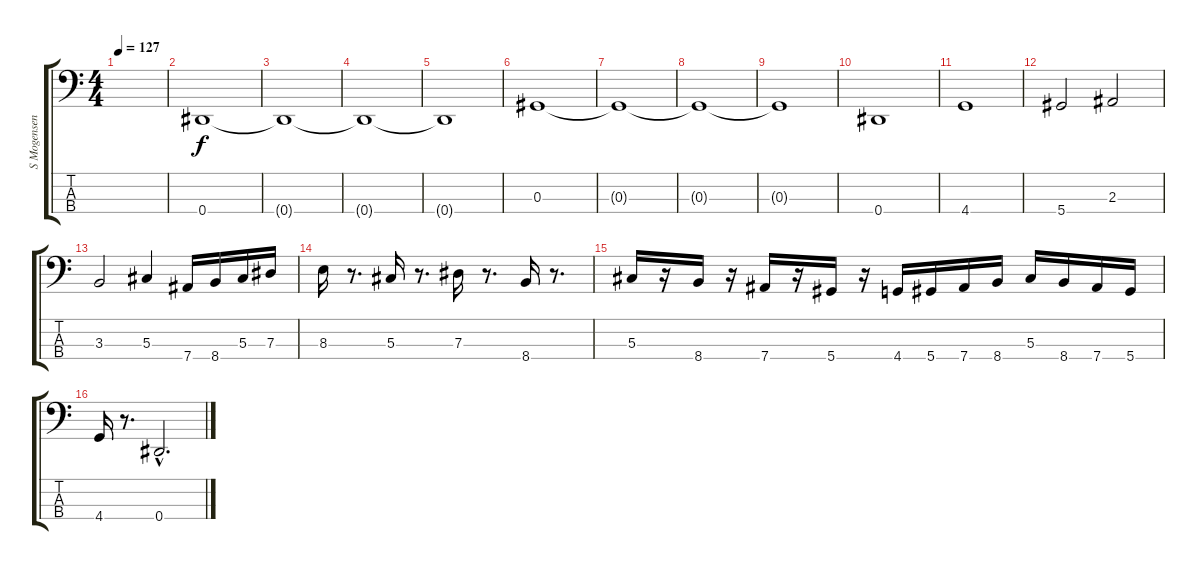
\track ("S Mogensen" "S Mogensen") {instrument electricbassfinger}
\staff {score tabs}
\tuning (Gb2 Db2 Ab1 Eb1) {hide}
\ts (4 4)
\tempo 127
\clef f4
\ks c
|
0.4.1 |
0.4{t}.1 |
0.4{t}.1 |
0.4{t}.1 |
0.3.1 |
0.3{t}.1 |
0.3{t}.1 |
0.3{t}.1 |
0.4.1 |
4.4.1 |
5.4.2 2.3.2 |
3.3.2 5.3.4 7.4.16 8.4.16 5.3.16 7.3.16 |
8.3.16 r.8{d} 5.3.16 r.8{d} 7.3.16 r.8{d} 8.4.16 r.8{d} |
5.3.16 r.16 8.4.16 r.16 7.4.16 r.16 5.4.16 r.16 4.4.16 5.4.16 7.4.16 8.4.16 5.3.16 8.4.16 7.4.16 5.4.16 |
4.4.16 r.8{d} 0.4{hac}.2{d}
